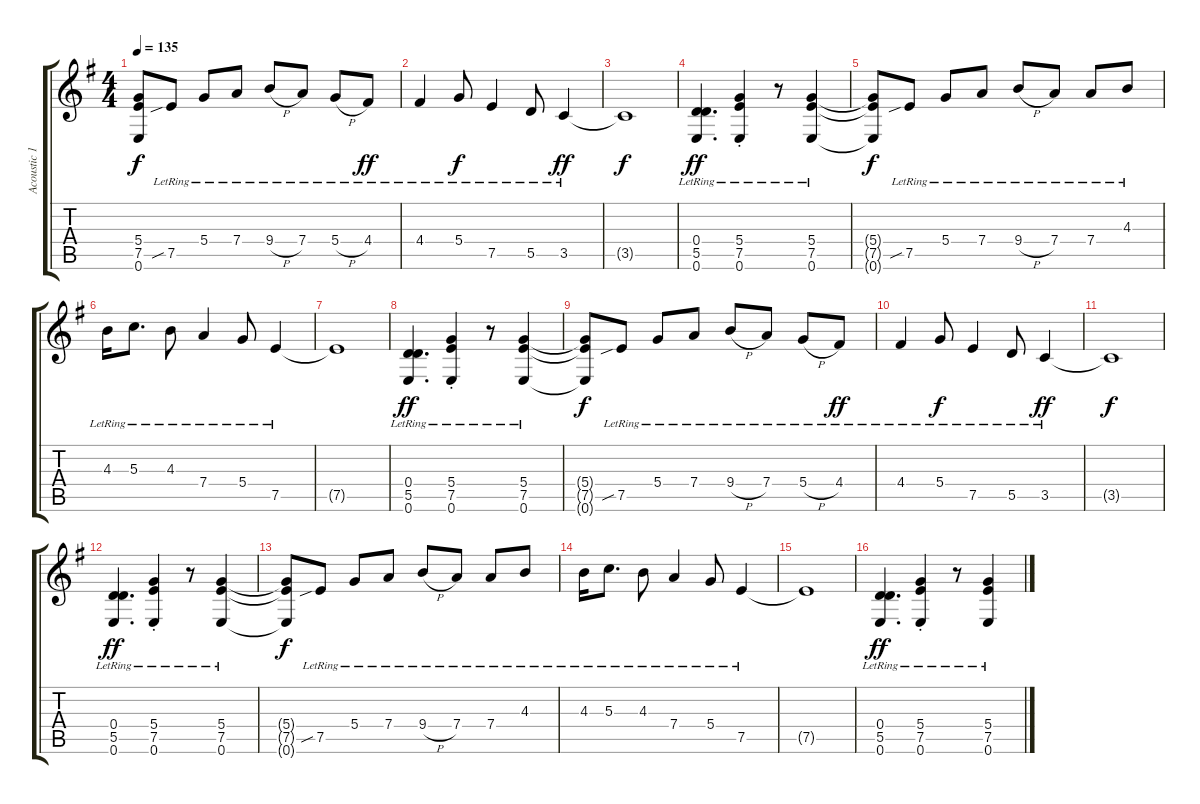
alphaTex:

\track ("Acoustic 1" "Acoustic 1") {instrument acousticguitarnylon}
\staff {score tabs}
\tuning (E4 B3 G3 D3 A2 E2) {hide}
\ts (4 4)
\tempo 135
\clef g2
\ks g
(5.4{t} 7.5{t} 0.6{t}).8{dy f} 7.5{sib lr}.8 5.4{lr}.8 7.4{lr}.8 9.4{h lr}.8 7.4{lr}.8 5.4{h lr}.8 4.4{lr}.8{dy ff} |
4.4{lr}.4 5.4{lr}.8{dy f} 7.5{lr}.4 5.5{lr}.8 3.5{lr}.4{dy ff} |
3.5{t}.1{dy f} |
(0.4{lr} 5.5{lr} 0.6{lr}).4{d dy ff} (5.4{st lr} 7.5{st lr} 0.6{st lr}).4 r.8 (5.4{lr} 7.5{lr} 0.6{lr}).4 |
(5.4{t} 7.5{t} 0.6{t}).8{dy f} 7.5{sib lr}.8 5.4{lr}.8 7.4{lr}.8 9.4{h lr}.8 7.4{lr}.8 7.4{lr}.8 4.3{lr}.8 |
4.3{lr}.16 5.3{lr}.8{d} 4.3{lr}.8 7.4{lr}.4 5.4{lr}.8 7.5{lr}.4 |
7.5{t}.1 |
(0.4{lr} 5.5{lr} 0.6{lr}).4{d dy ff} (5.4{st lr} 7.5{st lr} 0.6{st lr}).4 r.8 (5.4{lr} 7.5{lr} 0.6{lr}).4 |
(5.4{t} 7.5{t} 0.6{t}).8{dy f} 7.5{sib lr}.8 5.4{lr}.8 7.4{lr}.8 9.4{h lr}.8 7.4{lr}.8 5.4{h lr}.8 4.4{lr}.8{dy ff} |
4.4{lr}.4 5.4{lr}.8{dy f} 7.5{lr}.4 5.5{lr}.8 3.5{lr}.4{dy ff} |
3.5{t}.1{dy f} |
(0.4{lr} 5.5{lr} 0.6{lr}).4{d dy ff} (5.4{st lr} 7.5{st lr} 0.6{st lr}).4 r.8 (5.4{lr} 7.5{lr} 0.6{lr}).4 |
(5.4{t} 7.5{t} 0.6{t}).8{dy f} 7.5{sib lr}.8 5.4{lr}.8 7.4{lr}.8 9.4{h lr}.8 7.4{lr}.8 7.4{lr}.8 4.3{lr}.8 |
4.3{lr}.16 5.3{lr}.8{d} 4.3{lr}.8 7.4{lr}.4 5.4{lr}.8 7.5{lr}.4 |
7.5{t}.1 |
(0.4{lr} 5.5{lr} 0.6{lr}).4{d dy ff} (5.4{st lr} 7.5{st lr} 0.6{st lr}).4 r.8 (5.4{lr} 7.5{lr} 0.6{lr}).4
